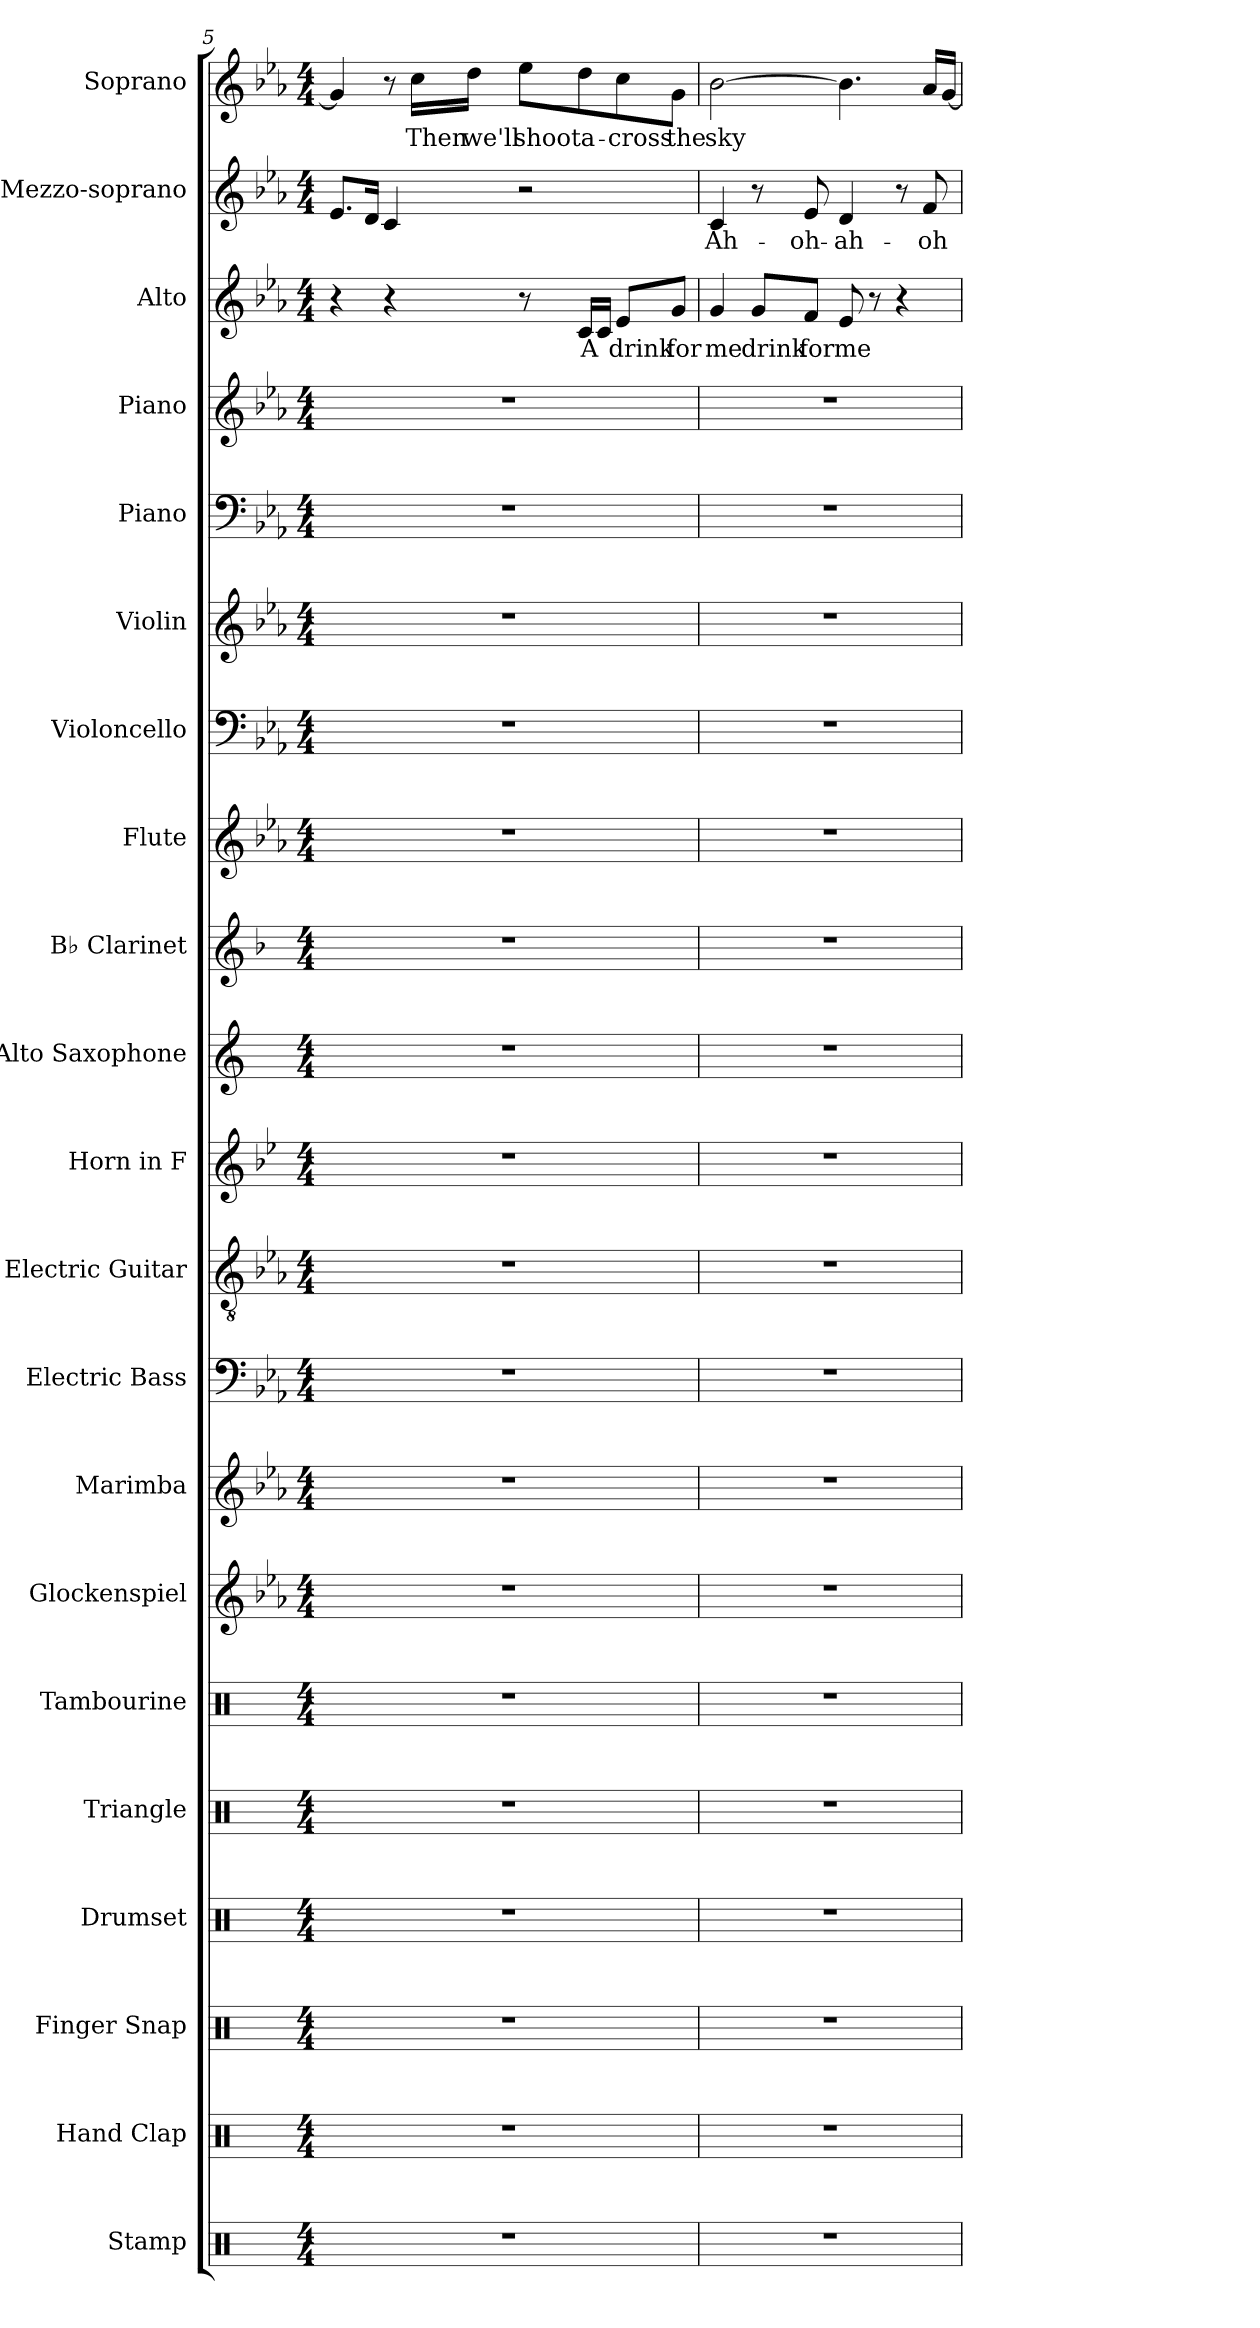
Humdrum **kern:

**kern	**kern	**kern	**kern	**kern	**kern	**kern	**kern	**kern	**kern	**kern	**kern	**kern	**kern	**kern	**kern	**kern	**kern	**kern	**text	**kern	**text	**kern	**text
*part21	*part20	*part19	*part18	*part17	*part16	*part15	*part14	*part13	*part12	*part11	*part10	*part9	*part8	*part7	*part6	*part5	*part4	*part3	*part3	*part2	*part2	*part1	*part1
*staff21	*staff20	*staff19	*staff18	*staff17	*staff16	*staff15	*staff14	*staff13	*staff12	*staff11	*staff10	*staff9	*staff8	*staff7	*staff6	*staff5	*staff4	*staff3	*staff3	*staff2	*staff2	*staff1	*staff1
*I"Stamp	*I"Hand Clap	*I"Finger Snap	*I"Drumset	*I"Triangle	*I"Tambourine	*I"Glockenspiel	*I"Marimba	*I"Electric Bass	*I"Electric Guitar	*I"Horn in F	*I"Alto Saxophone	*I"B♭ Clarinet	*I"Flute	*I"Violoncello	*I"Violin	*I"Piano	*I"Piano	*I"Alto	*	*I"Mezzo-soprano	*	*I"Soprano	*
*I'Sta.	*I'Hd. Clp.	*I'Fi. Sna.	*I'D. Set	*I'Trgl.	*I'Tamb.	*I'Glock.	*I'Mrm.	*I'El. B.	*I'El. Guit.	*	*I'A. Sax.	*I'B♭ Cl.	*I'Fl.	*I'Vc.	*I'Vln.	*I'Pno.	*I'Pno.	*I'A.	*	*I'Mzs.	*	*I'S.	*
!!LO:PB:g=z
*clefX	*clefX	*clefX	*clefX	*clefX	*clefX	*clefG2	*clefG2	*clefF4	*clefGv2	*clefG2	*clefG2	*clefG2	*clefG2	*clefF4	*clefG2	*clefF4	*clefG2	*clefG2	*	*clefG2	*	*clefG2	*
*	*	*	*	*	*	*ITrd-14c-24	*	*ITrd7c12	*	*ITrd4c7	*ITrd5c9	*ITrd1c2	*	*	*	*	*	*	*	*	*	*	*
*k[]	*k[]	*k[]	*k[]	*k[]	*k[]	*k[b-e-a-]	*k[b-e-a-]	*k[b-e-a-]	*k[b-e-a-]	*k[b-e-a-]	*k[b-e-a-]	*k[b-e-a-]	*k[b-e-a-]	*k[b-e-a-]	*k[b-e-a-]	*k[b-e-a-]	*k[b-e-a-]	*k[b-e-a-]	*	*k[b-e-a-]	*	*k[b-e-a-]	*
*M4/4	*M4/4	*M4/4	*M4/4	*M4/4	*M4/4	*M4/4	*M4/4	*M4/4	*M4/4	*M4/4	*M4/4	*M4/4	*M4/4	*M4/4	*M4/4	*M4/4	*M4/4	*M4/4	*	*M4/4	*	*M4/4	*
=5	=5	=5	=5	=5	=5	=5	=5	=5	=5	=5	=5	=5	=5	=5	=5	=5	=5	=5	=5	=5	=5	=5	=5
1r	1r	1r	1r	1r	1r	1r	1r	1r	1r	1r	1r	1r	1r	1r	1r	1r	1r	4r	.	8.e-/L	.	4g/]	.
.	.	.	.	.	.	.	.	.	.	.	.	.	.	.	.	.	.	.	.	16d/Jk	.	.	.
.	.	.	.	.	.	.	.	.	.	.	.	.	.	.	.	.	.	4r	.	4c/	.	8r	.
!	!	!	!	!	!	!	!	!	!	!	!	!	!	!	!	!	!	!	!	!	!	!	!LO:LY:b
.	.	.	.	.	.	.	.	.	.	.	.	.	.	.	.	.	.	.	.	.	.	16cc\LL	Then
!	!	!	!	!	!	!	!	!	!	!	!	!	!	!	!	!	!	!	!	!	!	!	!LO:LY:b
.	.	.	.	.	.	.	.	.	.	.	.	.	.	.	.	.	.	.	.	.	.	16dd\JJ	we'll
!	!	!	!	!	!	!	!	!	!	!	!	!	!	!	!	!	!	!	!	!	!	!	!LO:LY:b
.	.	.	.	.	.	.	.	.	.	.	.	.	.	.	.	.	.	8r	.	2r	.	8ee-\L	shoot
!	!	!	!	!	!	!	!	!	!	!	!	!	!	!	!	!	!	!	!LO:LY:b	!	!	!	!LO:LY:b
.	.	.	.	.	.	.	.	.	.	.	.	.	.	.	.	.	.	16c/LL	A	.	.	8dd\	a-
.	.	.	.	.	.	.	.	.	.	.	.	.	.	.	.	.	.	16c/JJ	.	.	.	.	.
!	!	!	!	!	!	!	!	!	!	!	!	!	!	!	!	!	!	!	!LO:LY:b	!	!	!	!LO:LY:b
.	.	.	.	.	.	.	.	.	.	.	.	.	.	.	.	.	.	8e-/L	drink	.	.	8cc\	-cross
!	!	!	!	!	!	!	!	!	!	!	!	!	!	!	!	!	!	!	!LO:LY:b	!	!	!	!LO:LY:b
.	.	.	.	.	.	.	.	.	.	.	.	.	.	.	.	.	.	8g/J	for	.	.	8g\J	the
=6	=6	=6	=6	=6	=6	=6	=6	=6	=6	=6	=6	=6	=6	=6	=6	=6	=6	=6	=6	=6	=6	=6	=6
!	!	!	!	!	!	!	!	!	!	!	!	!	!	!	!	!	!	!	!LO:LY:b	!	!LO:LY:b	!	!LO:LY:b
1r	1r	1r	1r	1r	1r	1r	1r	1r	1r	1r	1r	1r	1r	1r	1r	1r	1r	4g/	me	4c/	Ah-	[2b-\	-sky
!	!	!	!	!	!	!	!	!	!	!	!	!	!	!	!	!	!	!	!LO:LY:b	!	!	!	!
.	.	.	.	.	.	.	.	.	.	.	.	.	.	.	.	.	.	8g/L	drink	8r	.	.	.
!	!	!	!	!	!	!	!	!	!	!	!	!	!	!	!	!	!	!	!LO:LY:b	!	!LO:LY:b	!	!
.	.	.	.	.	.	.	.	.	.	.	.	.	.	.	.	.	.	8f/J	for	8e-/	-oh-	.	.
!	!	!	!	!	!	!	!	!	!	!	!	!	!	!	!	!	!	!	!LO:LY:b	!	!LO:LY:b	!	!
.	.	.	.	.	.	.	.	.	.	.	.	.	.	.	.	.	.	8e-/	me	4d/	-ah-	4.b-\]	.
.	.	.	.	.	.	.	.	.	.	.	.	.	.	.	.	.	.	8r	.	.	.	.	.
.	.	.	.	.	.	.	.	.	.	.	.	.	.	.	.	.	.	4r	.	8r	.	.	.
!	!	!	!	!	!	!	!	!	!	!	!	!	!	!	!	!	!	!	!	!	!LO:LY:b	!	!
.	.	.	.	.	.	.	.	.	.	.	.	.	.	.	.	.	.	.	.	8f/	-oh-	16a-/LL	.
.	.	.	.	.	.	.	.	.	.	.	.	.	.	.	.	.	.	.	.	.	.	[16g/JJ	.
=	=	=	=	=	=	=	=	=	=	=	=	=	=	=	=	=	=	=	=	=	=	=	=
*-	*-	*-	*-	*-	*-	*-	*-	*-	*-	*-	*-	*-	*-	*-	*-	*-	*-	*-	*-	*-	*-	*-	*-
